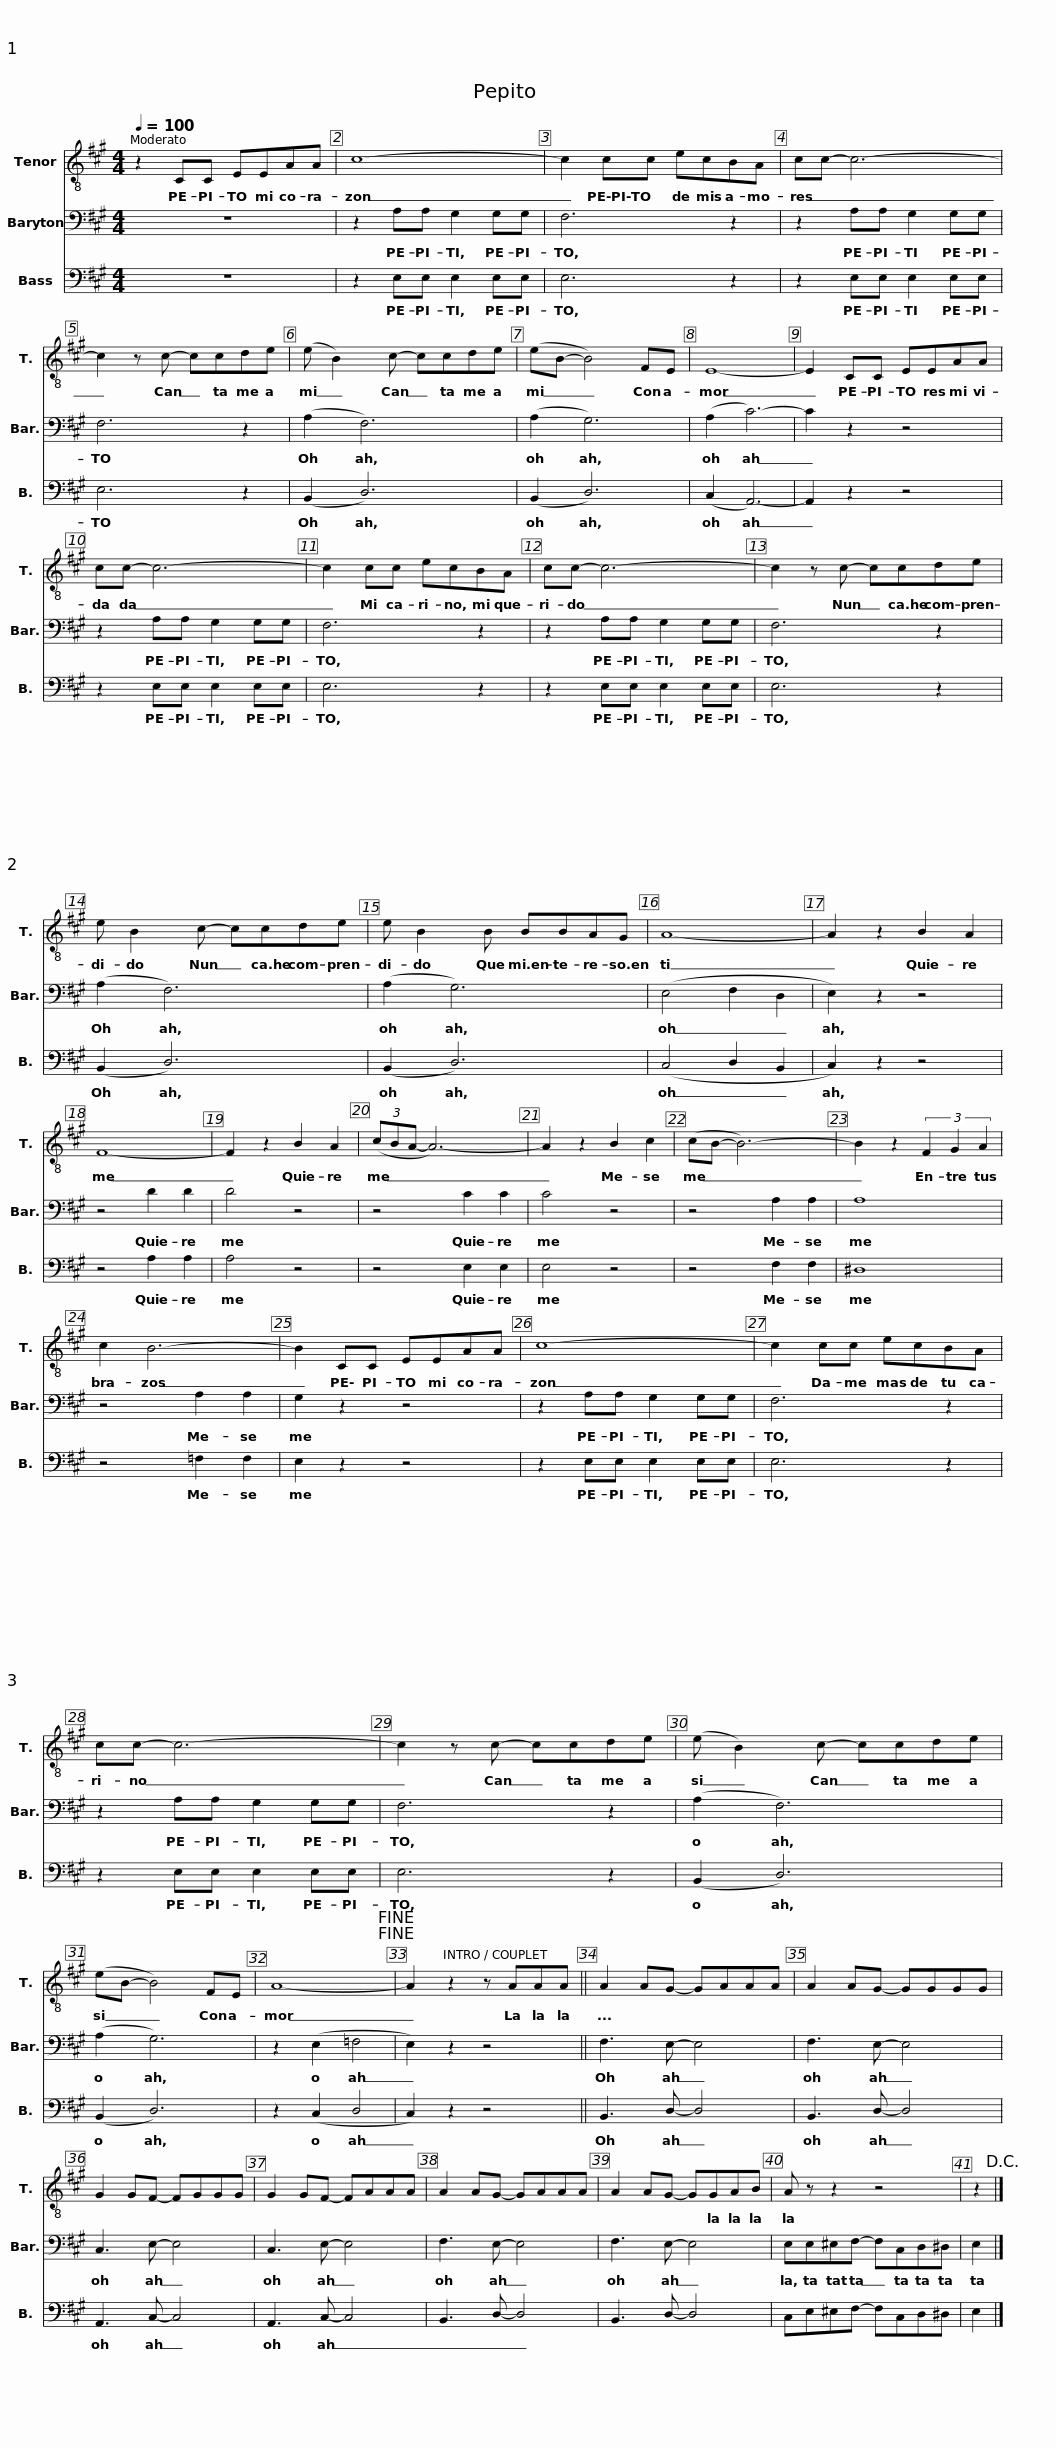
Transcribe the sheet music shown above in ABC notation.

X:1
%%score 1 2 3
L:1/8
Q:1/4=100
M:4/4
I:linebreak $
K:A
V:1 treble-8
V:2 bass
V:3 bass
V:1
 z2 CC EEAA | c8- | c2 cc ecBA |$ cc- c6- | c2 z c- ccde | %5
 (e B2) c- ccde | (eB- B4) FE | E8- |$ E2 CC EEAA | cc- c6- | %10
 c2 cc ecBA | cc- c6- |$ c2 z c- ccde | e B2 c- ccde | e B2 B BBAG |$ %15
 A8- | A2 z2 B2 A2 | F8- | F2 z2 B2 A2 | (3(cBA- A6-) | %20
 A2 z2 B2 c2 | (cB- B6-) |$ B2 z2 (3F2 G2 A2 | c2 B6- | B2 CC EEAA | %25
 c8- |$ c2 cc ecBA | cc- c6- | c2 z c- ccde | (e B2) c- ccde |$ %30
 (eB- B4) FE | A8-!fine!!fine! | A2 z2 z AAA || A2 AG- GAAA | A2 AG- GGGG | %35
 G2 GF- FGGG |$ G2 GF- FAAA | A2 AG- GAAA | A2 AG- GGAB | A z z2 z4 | %40
 z2!D.C.! |] %41
V:2
 z8 | z2 A,A, G,2 G,G, | F,6 z2 |$ z2 A,A, G,2 G,G, | F,6 z2 | %5
 (A,2 F,6) | (A,2 G,6) | (A,2 C6-) |$ C2 z2 z4 | z2 A,A, G,2 G,G, | %10
 F,6 z2 | z2 A,A, G,2 G,G, |$ F,6 z2 | (A,2 F,6) | (A,2 G,6) |$ %15
 (E,4 F,2 D,2 | E,2) z2 z4 | z4 D2 D2 | D4 z4 | z4 C2 C2 | %20
 C4 z4 | z4 A,2 A,2 |$ A,8 | z4 A,2 A,2 | G,2 z2 z4 | %25
 z2 A,A, G,2 G,G, |$ F,6 z2 | z2 A,A, G,2 G,G, | F,6 z2 | (A,2 F,6) |$ %30
 (A,2 G,6) | z2 (E,2 =F,4 | E,2) z2 z4 || F,3 E,- E,4 | F,3 E,- E,4 | %35
 C,3 E,- E,4 |$ C,3 E,- E,4 | F,3 E,- E,4 | F,3 E,- E,4 | E,E,^E,F,- F,C,D,^D, | %40
 E,2 |] %41
V:3
 z8 | z2 E,E, E,2 E,E, | E,6 z2 |$ z2 E,E, E,2 E,E, | E,6 z2 | %5
 (B,,2 D,6) | (B,,2 D,6) | (C,2 A,,6-) |$ A,,2 z2 z4 | z2 E,E, E,2 E,E, | %10
 E,6 z2 | z2 E,E, E,2 E,E, |$ E,6 z2 | (B,,2 D,6) | (B,,2 D,6) |$ %15
 (C,4 D,2 B,,2 | C,2) z2 z4 | z4 A,2 A,2 | A,4 z4 | z4 E,2 E,2 | %20
 E,4 z4 | z4 F,2 F,2 |$ ^D,8 | z4 =F,2 F,2 | E,2 z2 z4 | %25
 z2 E,E, E,2 E,E, |$ E,6 z2 | z2 E,E, E,2 E,E, | E,6 z2 | (B,,2 D,6) |$ %30
 (B,,2 D,6) | z2 (C,2 D,4 | C,2) z2 z4 || B,,3 D,- D,4 | B,,3 D,- D,4 | %35
 A,,3 C,- C,4 |$ A,,3 C,- C,4 | B,,3 D,- D,4 | B,,3 D,- D,4 | C,E,^E,F,- F,C,D,^D, | %40
 E,2 |] %41
